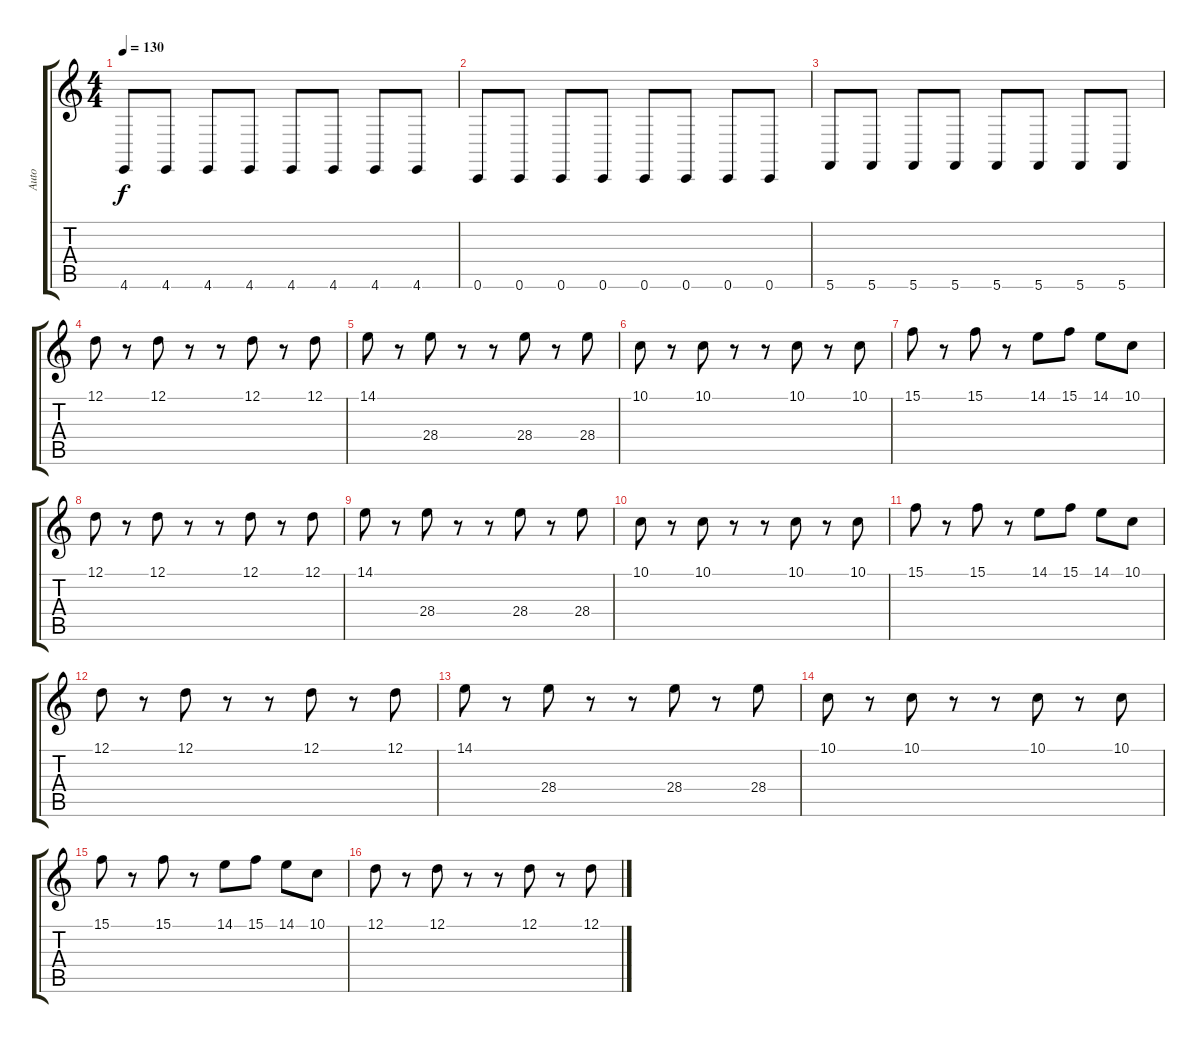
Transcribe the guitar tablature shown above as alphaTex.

\track ("Auto" "Auto") {instrument orchestrahit}
\staff {score tabs}
\tuning (D4 A3 F3 C3 G2 C2) {hide}
\ts (4 4)
\tempo 130
\clef g2
\ks c
4.6.8{dy f} 4.6.8 4.6.8 4.6.8 4.6.8 4.6.8 4.6.8 4.6.8 |
0.6.8 0.6.8 0.6.8 0.6.8 0.6.8 0.6.8 0.6.8 0.6.8 |
5.6.8 5.6.8 5.6.8 5.6.8 5.6.8 5.6.8 5.6.8 5.6.8 |
12.1.8{instrument orchestrahit} r.8 12.1.8 r.8 r.8 12.1.8 r.8 12.1.8 |
14.1.8 r.8 28.4.8 r.8 r.8 28.4.8 r.8 28.4.8 |
10.1.8 r.8 10.1.8 r.8 r.8 10.1.8 r.8 10.1.8 |
15.1.8 r.8 15.1.8 r.8 14.1.8 15.1.8 14.1.8 10.1.8 |
12.1.8 r.8 12.1.8 r.8 r.8 12.1.8 r.8 12.1.8 |
14.1.8 r.8 28.4.8 r.8 r.8 28.4.8 r.8 28.4.8 |
10.1.8 r.8 10.1.8 r.8 r.8 10.1.8 r.8 10.1.8 |
15.1.8 r.8 15.1.8 r.8 14.1.8 15.1.8 14.1.8 10.1.8 |
12.1.8 r.8 12.1.8 r.8 r.8 12.1.8 r.8 12.1.8 |
14.1.8 r.8 28.4.8 r.8 r.8 28.4.8 r.8 28.4.8 |
10.1.8 r.8 10.1.8 r.8 r.8 10.1.8 r.8 10.1.8 |
15.1.8 r.8 15.1.8 r.8 14.1.8 15.1.8 14.1.8 10.1.8 |
12.1.8 r.8 12.1.8 r.8 r.8 12.1.8 r.8 12.1.8
